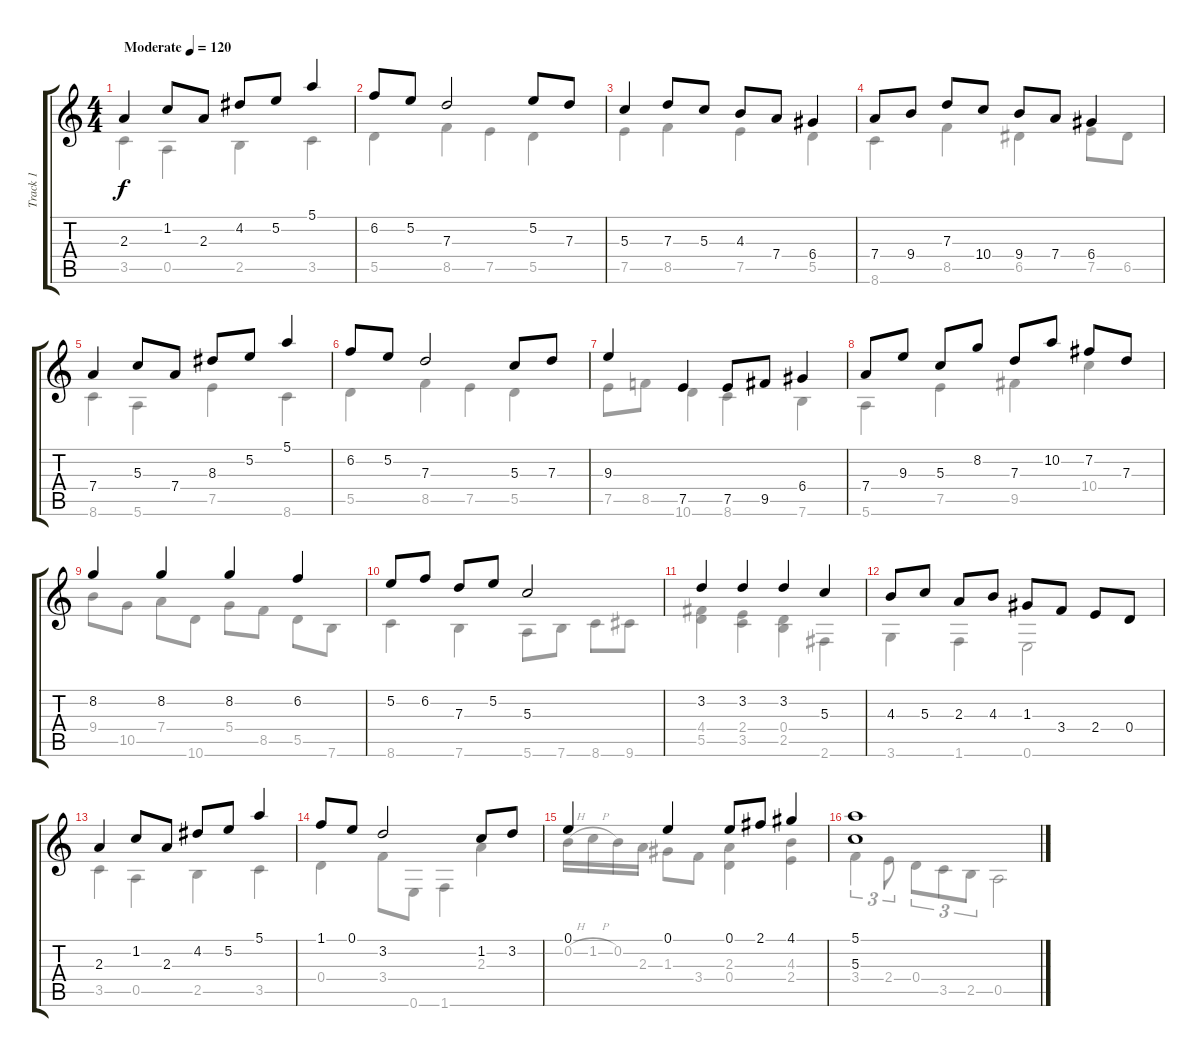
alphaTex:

\track ("Track 1" "Track 1") {instrument electricguitarjazz}
\staff {score tabs}
\tuning (E4 B3 G3 D3 A2 E2) {hide}
\voice
\ts (4 4)
\tempo (120 "Moderate")
\clef g2
\ks aminor
2.3.4{dy f instrument electricguitarjazz} 1.2.8 2.3.8 4.2.8 5.2.8 5.1.4 |
6.2.8 5.2.8 7.3.2 5.2.8 7.3.8 |
5.3.4 7.3.8 5.3.8 4.3.8 7.4.8 6.4.4 |
7.4.8 9.4.8 7.3.8 10.4.8 9.4.8 7.4.8 6.4.4 |
7.4.4 5.3.8 7.4.8 8.3.8 5.2.8 5.1.4 |
6.2.8 5.2.8 7.3.2 5.3.8 7.3.8 |
9.3.4 7.5.4 7.5.8 9.5.8 6.4.4 |
7.4.8 9.3.8 5.3.8 8.2.8 7.3.8 10.2.8 7.2.8 7.3.8 |
8.2.4 8.2.4 8.2.4 6.2.4 |
5.2.8 6.2.8 7.3.8 5.2.8 5.3.2 |
3.2.4 3.2.4 3.2.4 5.3.4 |
4.3.8 5.3.8 2.3.8 4.3.8 1.3.8 3.4.8 2.4.8 0.4.8 |
2.3.4 1.2.8 2.3.8 4.2.8 5.2.8 5.1.4 |
1.1.8 0.1.8 3.2.2 1.2.8 3.2.8 |
0.1.4 0.1.4 0.1.8 2.1.8 4.1.4 |
(5.1 5.3).1
\voice
\clef g2
\ottava regular
\simile none
\ks aminor
3.5.4{dy f} 0.5.4 2.5.4 3.5.4 |
5.5.4 8.5.4 7.5.4 5.5.4 |
7.5.4 8.5.4 7.5.4 5.5.4 |
8.6.4 8.5.4 6.5.4 7.5.8 6.5.8 |
8.6.4 5.6.4 7.5.4 8.6.4 |
5.5.4 8.5.4 7.5.4 5.5.4 |
7.5.8 8.5.8 10.6.4 8.6.4 7.6.4 |
5.6.4 7.5.4 9.5.4 10.4.4 |
9.4.8 10.5.8 7.4.8 10.6.8 5.4.8 8.5.8 5.5.8 7.6.8 |
8.6.4 7.6.4 5.6.8 7.6.8 8.6.8 9.6.8 |
(4.4 5.5).4 (2.4 3.5).4 (0.4 2.5).4 2.6.4 |
3.6.4 1.6.4 0.6.2 |
3.5.4 0.5.4 2.5.4 3.5.4 |
0.4.4 3.4.8 0.6.8 1.6.4 2.3.4 |
0.2{h}.16 1.2{h}.16 0.2.16 2.3.16 1.3.8 3.4.8 (2.3 0.4).4 (4.3 2.4).4 |
3.4.4{tu (3 2)} 2.4.8{tu (3 2)} 0.4.8{tu (3 2)} 3.5.8{tu (3 2)} 2.5.8{tu (3 2)} 0.5.2
